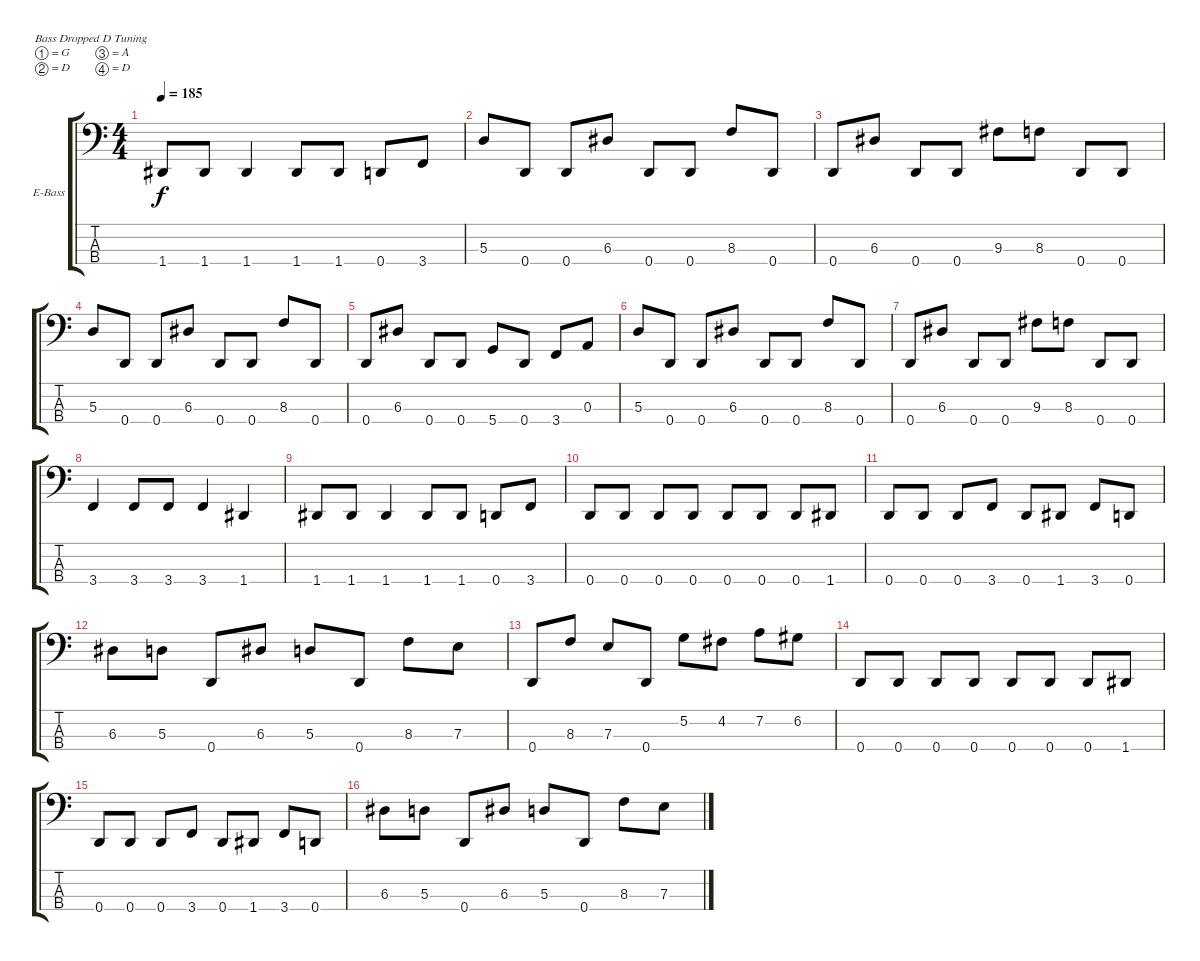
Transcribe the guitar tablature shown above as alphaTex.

\bracketExtendMode groupsimilarinstruments
\firstSystemTrackNameOrientation horizontal
\otherSystemsTrackNameOrientation horizontal
\track ("John Campbell" "E-Bass") {instrument electricbasspick}
\staff {score tabs}
\tuning (G2 D2 A1 D1)
\ts (4 4)
\tempo 185
\clef f4
\ks c
1.4.8{dy f} 1.4.8 1.4.4 1.4.8 1.4.8 0.4.8 3.4.8 |
5.3.8 0.4.8 0.4.8 6.3.8 0.4.8 0.4.8 8.3.8 0.4.8 |
0.4.8 6.3.8 0.4.8 0.4.8 9.3.8 8.3.8 0.4.8 0.4.8 |
5.3.8 0.4.8 0.4.8 6.3.8 0.4.8 0.4.8 8.3.8 0.4.8 |
0.4.8 6.3.8 0.4.8 0.4.8 5.4.8 0.4.8 3.4.8 0.3.8 |
5.3.8 0.4.8 0.4.8 6.3.8 0.4.8 0.4.8 8.3.8 0.4.8 |
0.4.8 6.3.8 0.4.8 0.4.8 9.3.8 8.3.8 0.4.8 0.4.8 |
3.4.4 3.4.8 3.4.8 3.4.4 1.4.4 |
1.4.8 1.4.8 1.4.4 1.4.8 1.4.8 0.4.8 3.4.8 |
0.4.8 0.4.8 0.4.8 0.4.8 0.4.8 0.4.8 0.4.8 1.4.8 |
0.4.8 0.4.8 0.4.8 3.4.8 0.4.8 1.4.8 3.4.8 0.4.8 |
6.3.8 5.3.8 0.4.8 6.3.8 5.3.8 0.4.8 8.3.8 7.3.8 |
0.4.8 8.3.8 7.3.8 0.4.8 5.2.8 4.2.8 7.2.8 6.2.8 |
0.4.8 0.4.8 0.4.8 0.4.8 0.4.8 0.4.8 0.4.8 1.4.8 |
0.4.8 0.4.8 0.4.8 3.4.8 0.4.8 1.4.8 3.4.8 0.4.8 |
6.3.8 5.3.8 0.4.8 6.3.8 5.3.8 0.4.8 8.3.8 7.3.8
